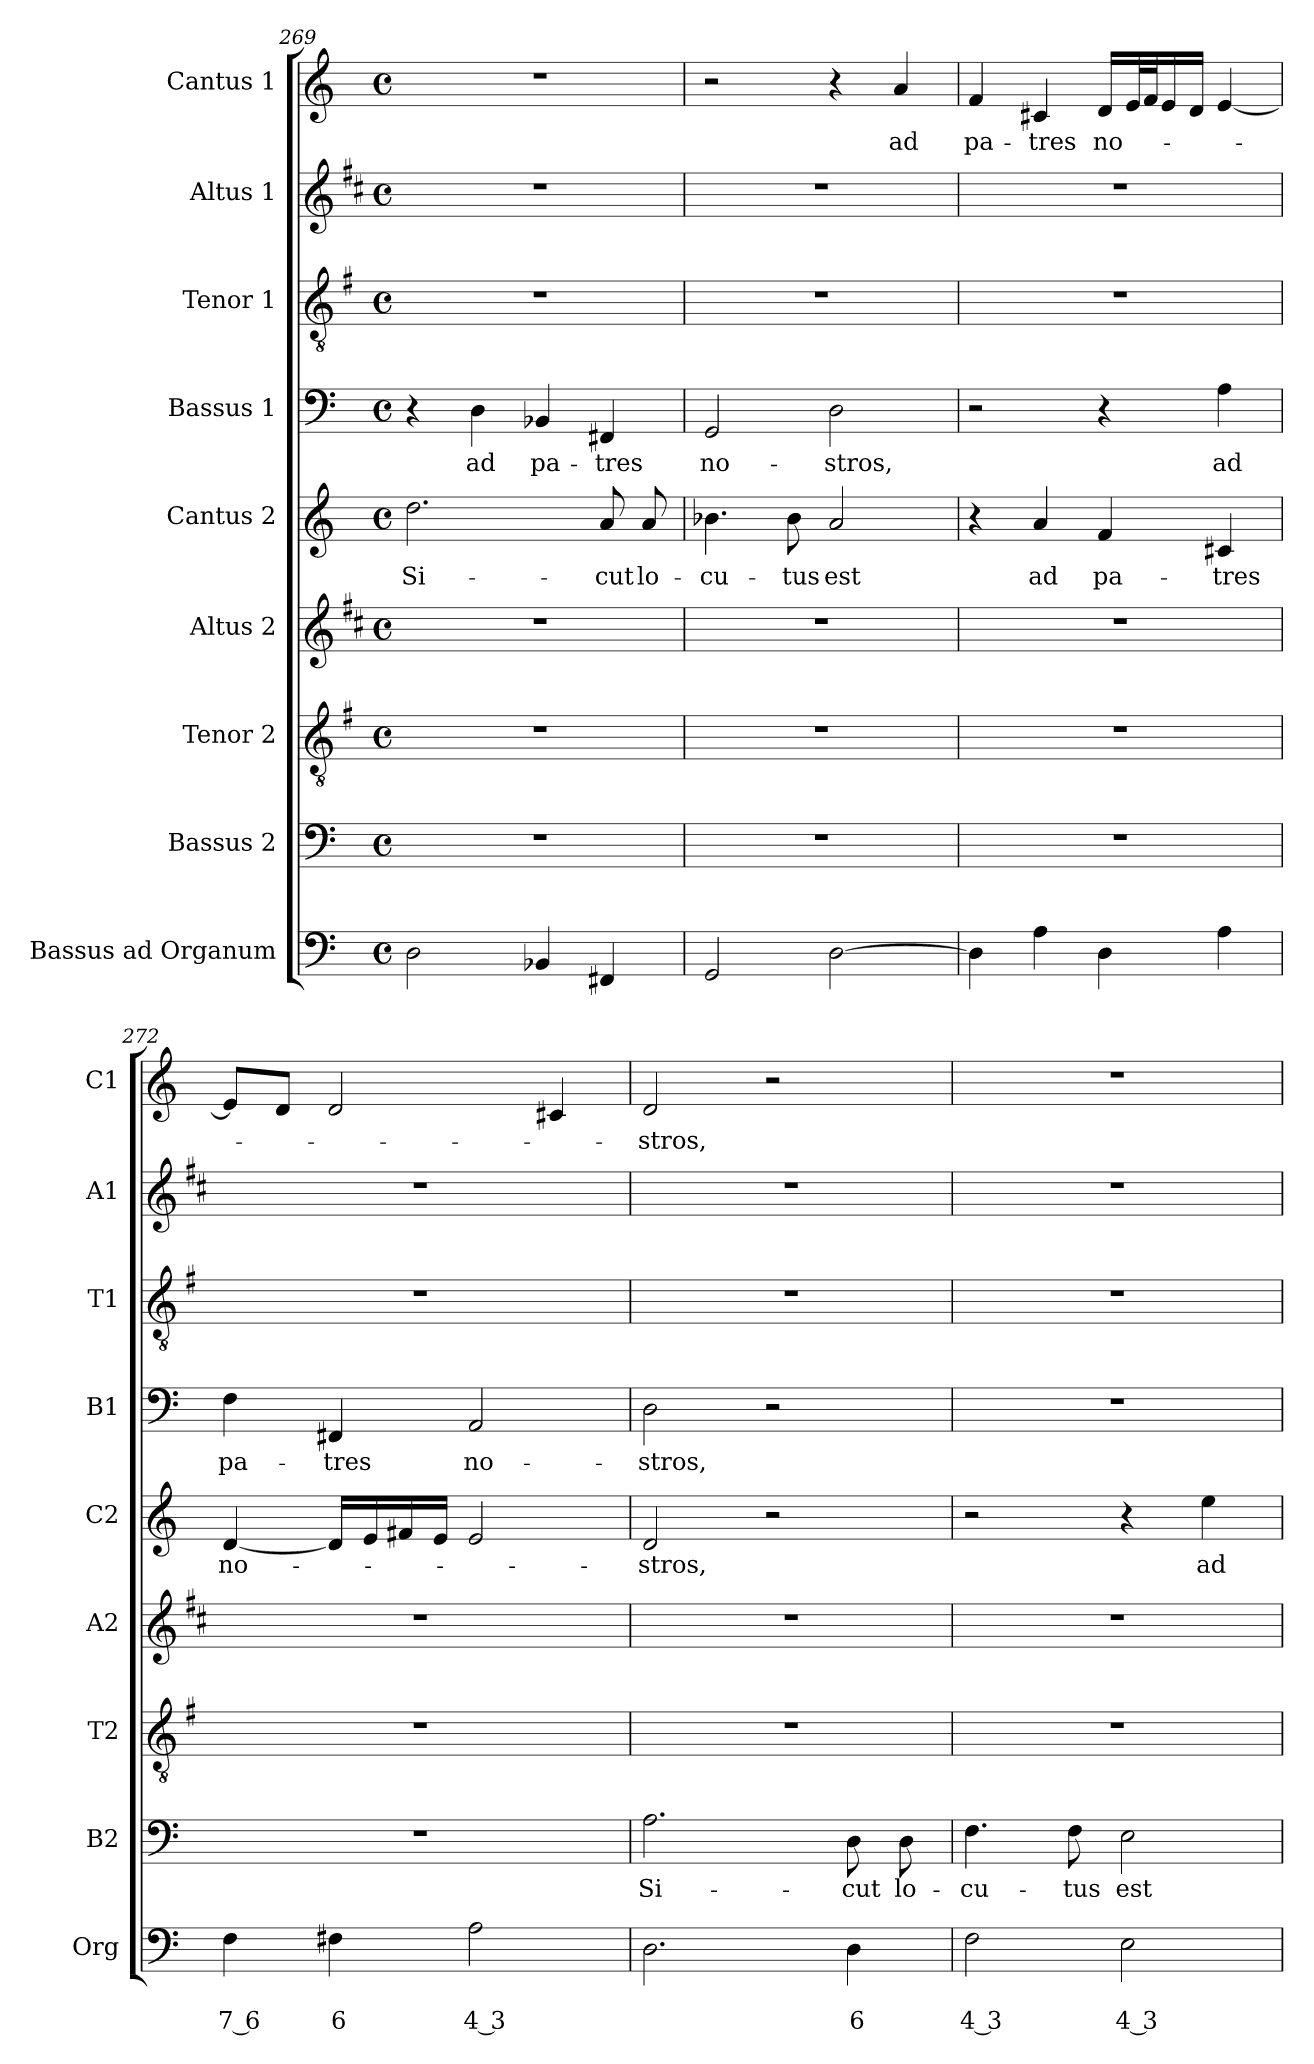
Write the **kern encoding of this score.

**kern	**text	**text	**kern	**text	**kern	**kern	**kern	**text	**kern	**text	**kern	**kern	**kern	**text
*part9	*part9	*part9	*part8	*part8	*part7	*part6	*part5	*part5	*part4	*part4	*part3	*part2	*part1	*part1
*staff9	*staff9	*staff9	*staff8	*staff8	*staff7	*staff6	*staff5	*staff5	*staff4	*staff4	*staff3	*staff2	*staff1	*staff1
*I"Bassus ad Organum	*	*	*I"Bassus 2	*	*I"Tenor 2	*I"Altus 2	*I"Cantus 2	*	*I"Bassus 1	*	*I"Tenor 1	*I"Altus 1	*I"Cantus 1	*
*I'Org	*	*	*I'B2	*	*I'T2	*I'A2	*I'C2	*	*I'B1	*	*I'T1	*I'A1	*I'C1	*
*clefF4	*	*	*clefF4	*	*clefGv2	*clefG2	*clefG2	*	*clefF4	*	*clefGv2	*clefG2	*clefG2	*
*	*	*	*	*	*ITrd4c7	*ITrd1c2	*	*	*	*	*ITrd4c7	*ITrd1c2	*	*
*k[]	*	*	*k[]	*	*k[]	*k[]	*k[]	*	*k[]	*	*k[]	*k[]	*k[]	*
*C:	*	*	*C:	*	*C:	*C:	*C:	*	*C:	*	*C:	*C:	*C:	*
*M4/4	*	*	*M4/4	*	*M4/4	*M4/4	*M4/4	*	*M4/4	*	*M4/4	*M4/4	*M4/4	*
*met(c)	*	*	*met(c)	*	*met(c)	*met(c)	*met(c)	*	*met(c)	*	*met(c)	*met(c)	*met(c)	*
=269	=269	=269	=269	=269	=269	=269	=269	=269	=269	=269	=269	=269	=269	=269
!	!	!	!	!	!	!	!	!LO:LY:b	!	!	!	!	!	!
2D\	.	.	1r	.	1r	1r	2.dd\	Si-	4r	.	1r	1r	1r	.
!	!	!	!	!	!	!	!	!	!	!LO:LY:b	!	!	!	!
.	.	.	.	.	.	.	.	.	4D\	ad	.	.	.	.
!	!	!	!	!	!	!	!	!	!	!LO:LY:b	!	!	!	!
4BB-X/	.	.	.	.	.	.	.	.	4BB-X/	pa-	.	.	.	.
!	!	!	!	!	!	!	!	!LO:LY:b	!	!LO:LY:b	!	!	!	!
4FF#X/	.	.	.	.	.	.	8a/	-cut	4FF#X/	-tres	.	.	.	.
!	!	!	!	!	!	!	!	!LO:LY:b	!	!	!	!	!	!
.	.	.	.	.	.	.	8a/	lo-	.	.	.	.	.	.
=270	=270	=270	=270	=270	=270	=270	=270	=270	=270	=270	=270	=270	=270	=270
!	!	!	!	!	!	!	!	!LO:LY:b	!	!LO:LY:b	!	!	!	!
2GG/	.	.	1r	.	1r	1r	4.b-X\	-cu-	2GG/	no-	1r	1r	2r	.
!	!	!	!	!	!	!	!	!LO:LY:b	!	!	!	!	!	!
.	.	.	.	.	.	.	8b-\	-tus	.	.	.	.	.	.
!	!	!	!	!	!	!	!	!LO:LY:b	!	!LO:LY:b	!	!	!	!
[2D\	.	.	.	.	.	.	2a/	est	2D\	-stros,	.	.	4r	.
!	!	!	!	!	!	!	!	!	!	!	!	!	!	!LO:LY:b
.	.	.	.	.	.	.	.	.	.	.	.	.	4a/	ad
=271	=271	=271	=271	=271	=271	=271	=271	=271	=271	=271	=271	=271	=271	=271
!	!	!	!	!	!	!	!	!	!	!	!	!	!	!LO:LY:b
4D\]	.	.	1r	.	1r	1r	4r	.	2r	.	1r	1r	4f/	pa-
!	!	!	!	!	!	!	!	!LO:LY:b	!	!	!	!	!	!LO:LY:b
4A\	.	.	.	.	.	.	4a/	ad	.	.	.	.	4c#X/	-tres
!	!	!	!	!	!	!	!	!LO:LY:b	!	!	!	!	!	!LO:LY:b
4D\	.	.	.	.	.	.	4f/	pa-	4r	.	.	.	16d/LL	no-
.	.	.	.	.	.	.	.	.	.	.	.	.	32e/L	.
.	.	.	.	.	.	.	.	.	.	.	.	.	32f/J	.
.	.	.	.	.	.	.	.	.	.	.	.	.	16e/	.
.	.	.	.	.	.	.	.	.	.	.	.	.	16d/JJ	.
!	!	!	!	!	!	!	!	!LO:LY:b	!	!LO:LY:b	!	!	!	!
4A\	.	.	.	.	.	.	4c#X/	-tres	4A\	ad	.	.	[4e/	.
=272	=272	=272	=272	=272	=272	=272	=272	=272	=272	=272	=272	=272	=272	=272
!	!	!LO:LY:b	!	!	!	!	!	!LO:LY:b	!	!LO:LY:b	!	!	!	!
4F\	.	7 6	1r	.	1r	1r	[4d/	no-	4F\	pa-	1r	1r	8e/L]	.
.	.	.	.	.	.	.	.	.	.	.	.	.	8d/J	.
!	!	!LO:LY:b	!	!	!	!	!	!	!	!LO:LY:b	!	!	!	!
4F#X\	.	6	.	.	.	.	16d/LL]	.	4FF#X/	-tres	.	.	2d/	.
.	.	.	.	.	.	.	16e/	.	.	.	.	.	.	.
.	.	.	.	.	.	.	16f#X/	.	.	.	.	.	.	.
.	.	.	.	.	.	.	16e/JJ	.	.	.	.	.	.	.
!	!	!LO:LY:b	!	!	!	!	!	!	!	!LO:LY:b	!	!	!	!
2A\	.	4 3	.	.	.	.	2e/	.	2AA/	no-	.	.	.	.
.	.	.	.	.	.	.	.	.	.	.	.	.	4c#X/	.
!!LO:PB:g=z
=273	=273	=273	=273	=273	=273	=273	=273	=273	=273	=273	=273	=273	=273	=273
!	!	!	!	!LO:LY:b	!	!	!	!LO:LY:b	!	!LO:LY:b	!	!	!	!LO:LY:b
2.D\	.	.	2.A\	Si-	1r	1r	2d/	-stros,	2D\	-stros,	1r	1r	2d/	-stros,
.	.	.	.	.	.	.	2r	.	2r	.	.	.	2r	.
!	!	!LO:LY:b	!	!LO:LY:b	!	!	!	!	!	!	!	!	!	!
4D\	.	6	8D\	-cut	.	.	.	.	.	.	.	.	.	.
!	!	!	!	!LO:LY:b	!	!	!	!	!	!	!	!	!	!
.	.	.	8D\	lo-	.	.	.	.	.	.	.	.	.	.
=274	=274	=274	=274	=274	=274	=274	=274	=274	=274	=274	=274	=274	=274	=274
!	!	!LO:LY:b	!	!LO:LY:b	!	!	!	!	!	!	!	!	!	!
2F\	.	4 3	4.F\	-cu-	1r	1r	2r	.	1r	.	1r	1r	1r	.
!	!	!	!	!LO:LY:b	!	!	!	!	!	!	!	!	!	!
.	.	.	8F\	-tus	.	.	.	.	.	.	.	.	.	.
!	!	!LO:LY:b	!	!LO:LY:b	!	!	!	!	!	!	!	!	!	!
2E\	.	4 3	2E\	est	.	.	4r	.	.	.	.	.	.	.
!	!	!	!	!	!	!	!	!LO:LY:b	!	!	!	!	!	!
.	.	.	.	.	.	.	4ee\	ad	.	.	.	.	.	.
=	=	=	=	=	=	=	=	=	=	=	=	=	=	=
*-	*-	*-	*-	*-	*-	*-	*-	*-	*-	*-	*-	*-	*-	*-
